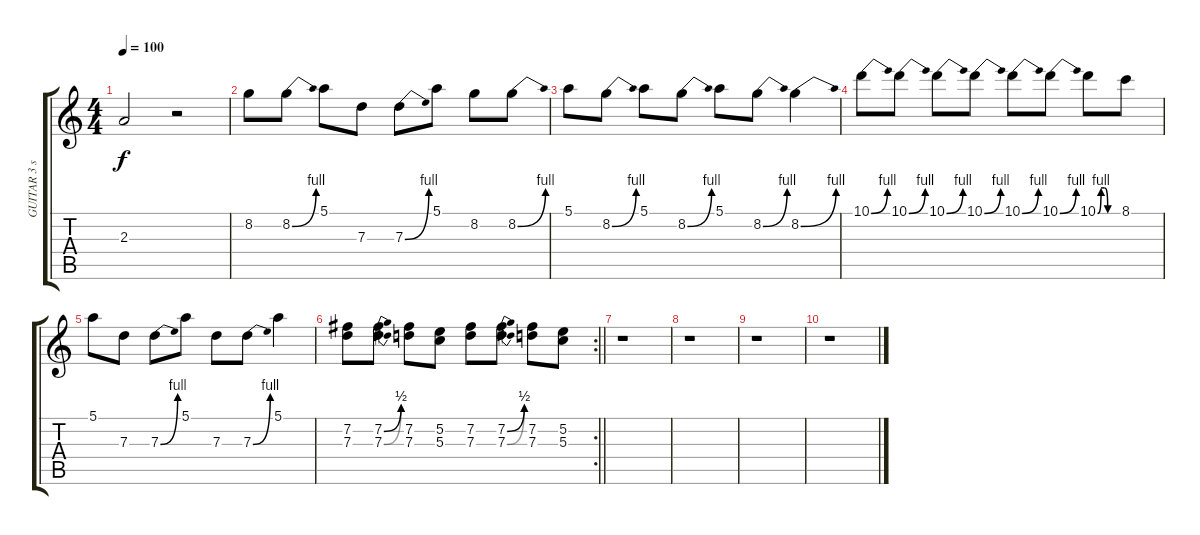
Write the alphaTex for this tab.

\track ("GUITAR 3 solo" "GUITAR 3 s") {instrument electricguitarclean}
\staff {score tabs}
\tuning (E4 B3 G3 D3 A2 E2) {hide}
\ts (4 4)
\tempo 100
\clef g2
\ks c
2.3.2{dy f} r.2 |
8.2.8 8.2{be (bend 0 0 60 4)}.8 5.1.8 7.3.8 7.3{be (bend 0 0 60 4)}.8 5.1.8 8.2.8 8.2{be (bend 0 0 60 4)}.8 |
5.1.8 8.2{be (bend 0 0 60 4)}.8 5.1.8 8.2{be (bend 0 0 60 4)}.8 5.1.8 8.2{be (bend 0 0 60 4)}.8 8.2{be (bend 0 0 60 4)}.4 |
10.1{be (bend 0 0 60 4)}.8 10.1{be (bend 0 0 60 4)}.8 10.1{be (bend 0 0 60 4)}.8 10.1{be (bend 0 0 60 4)}.8 10.1{be (bend 0 0 60 4)}.8 10.1{be (bend 0 0 60 4)}.8 10.1{be (custom 0 0 10 4 20 4 30 0 60 0)}.8 8.1.8 |
5.1.8 7.3.8 7.3{be (bend 0 0 60 4)}.8 5.1.8 7.3.8 7.3{be (bend 0 0 60 4)}.8 5.1.4 |
\rc 2
\barLineRight lightlight
(7.2 7.3).8 (7.2{be (bend 0 0 60 2)} 7.3{be (bend 0 0 60 2)}).8 (7.2 7.3).8 (5.2 5.3).8 (7.2 7.3).8 (7.2{be (bend 0 0 60 2)} 7.3{be (bend 0 0 60 2)}).8 (7.2 7.3).8 (5.2 5.3).8 |
r.1 |
r.1 |
r.1 |
r.1
